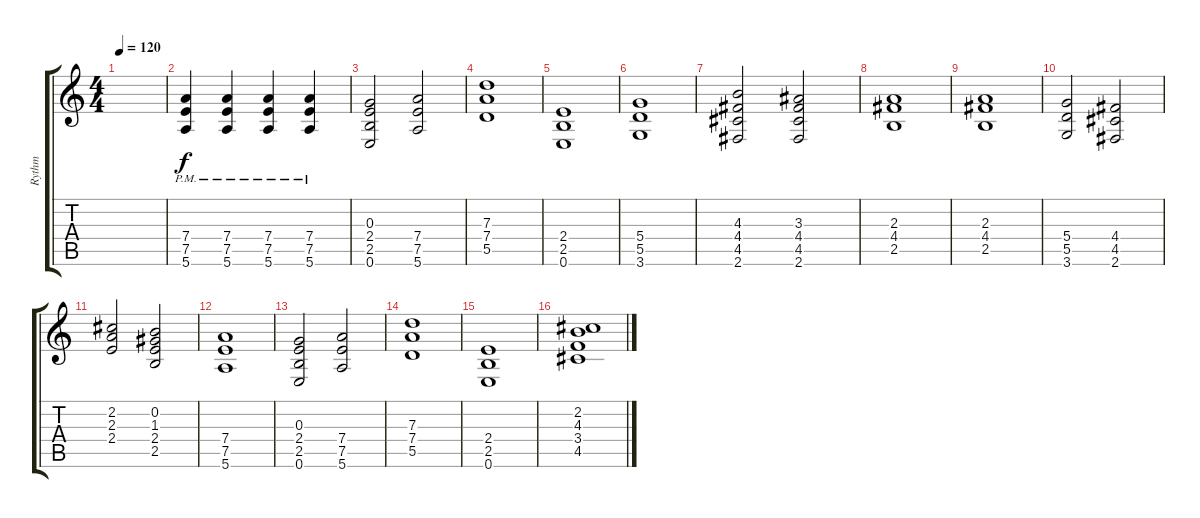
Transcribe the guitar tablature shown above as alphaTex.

\track ("Rythm" "Rythm") {instrument distortionguitar}
\staff {score tabs}
\tuning (E4 B3 G3 D3 A2 E2) {hide}
\ts (4 4)
\tempo 120
\clef g2
\ks c
|
(7.4{pm} 7.5 5.6).4 (7.4{pm} 7.5 5.6).4 (7.4{pm} 7.5 5.6).4 (7.4{pm} 7.5 5.6).4 |
(0.3 2.4 2.5 0.6).2 (7.4 7.5 5.6).2 |
(7.3 7.4 5.5).1 |
(2.4 2.5 0.6).1 |
(5.4 5.5 3.6).1 |
(4.3 4.4 4.5 2.6).2 (3.3 4.4 4.5 2.6).2 |
(2.3 4.4 2.5).1 |
(2.3 4.4 2.5).1 |
(5.4 5.5 3.6).2 (4.4 4.5 2.6).2 |
(2.2 2.3 2.4).2 (0.2 1.3 2.4 2.5).2 |
(7.4 7.5 5.6).1 |
(0.3 2.4 2.5 0.6).2 (7.4 7.5 5.6).2 |
(7.3 7.4 5.5).1 |
(2.4 2.5 0.6).1 |
(2.2 4.3 3.4 4.5).1
